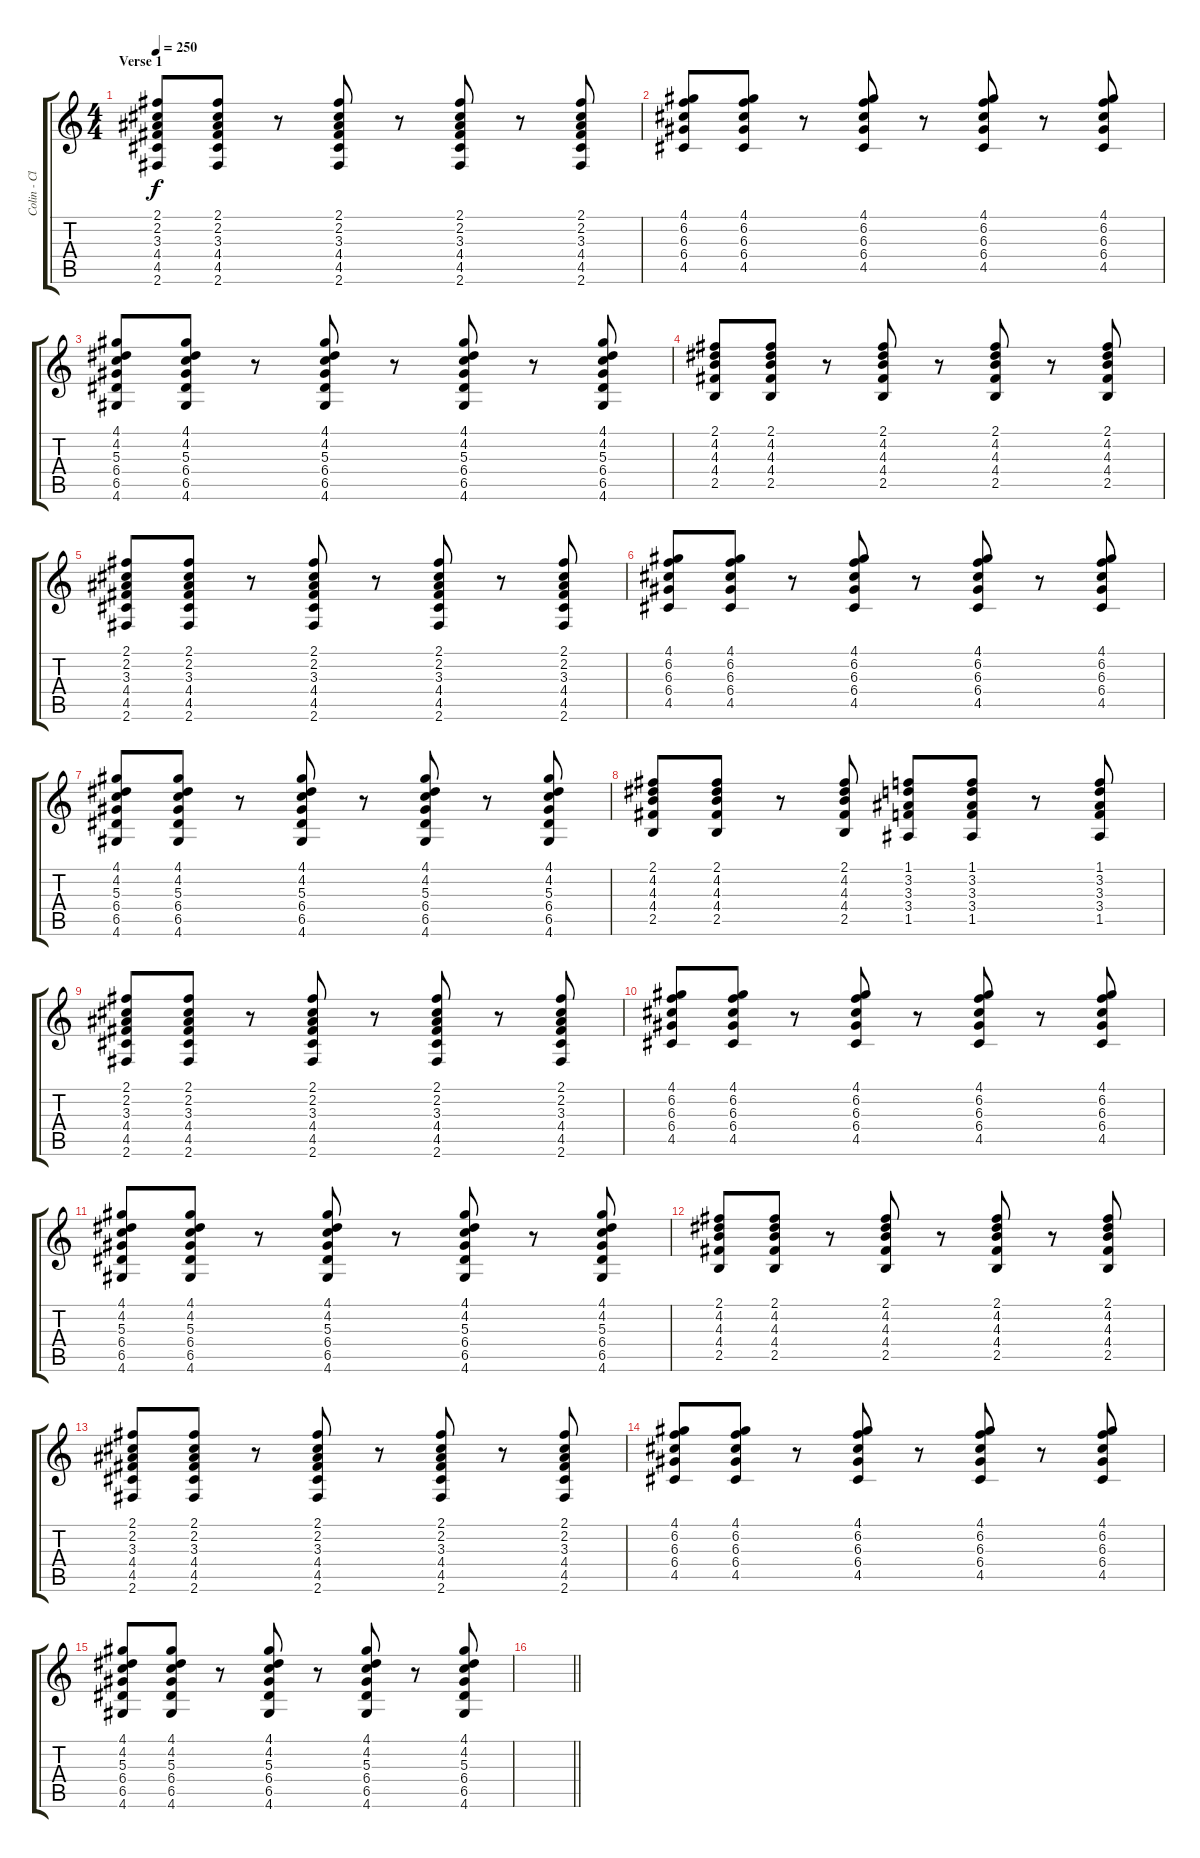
\track ("Colin - Clean Guitar" "Colin - Cl") {instrument electricguitarclean}
\staff {score tabs}
\tuning (E4 B3 G3 D3 A2 E2) {hide}
\ts (4 4)
\section ("" "Verse 1")
\tempo 250
\clef g2
\ks c
(2.1 2.2 3.3 4.4 4.5 2.6).8{dy f} (2.1 2.2 3.3 4.4 4.5 2.6).8 r.8 (2.1 2.2 3.3 4.4 4.5 2.6).8 r.8 (2.1 2.2 3.3 4.4 4.5 2.6).8 r.8 (2.1 2.2 3.3 4.4 4.5 2.6).8 |
(4.1 6.2 6.3 6.4 4.5).8 (4.1 6.2 6.3 6.4 4.5).8 r.8 (4.1 6.2 6.3 6.4 4.5).8 r.8 (4.1 6.2 6.3 6.4 4.5).8 r.8 (4.1 6.2 6.3 6.4 4.5).8 |
(4.1 4.2 5.3 6.4 6.5 4.6).8 (4.1 4.2 5.3 6.4 6.5 4.6).8 r.8 (4.1 4.2 5.3 6.4 6.5 4.6).8 r.8 (4.1 4.2 5.3 6.4 6.5 4.6).8 r.8 (4.1 4.2 5.3 6.4 6.5 4.6).8 |
(2.1 4.2 4.3 4.4 2.5).8 (2.1 4.2 4.3 4.4 2.5).8 r.8 (2.1 4.2 4.3 4.4 2.5).8 r.8 (2.1 4.2 4.3 4.4 2.5).8 r.8 (2.1 4.2 4.3 4.4 2.5).8 |
(2.1 2.2 3.3 4.4 4.5 2.6).8 (2.1 2.2 3.3 4.4 4.5 2.6).8 r.8 (2.1 2.2 3.3 4.4 4.5 2.6).8 r.8 (2.1 2.2 3.3 4.4 4.5 2.6).8 r.8 (2.1 2.2 3.3 4.4 4.5 2.6).8 |
(4.1 6.2 6.3 6.4 4.5).8 (4.1 6.2 6.3 6.4 4.5).8 r.8 (4.1 6.2 6.3 6.4 4.5).8 r.8 (4.1 6.2 6.3 6.4 4.5).8 r.8 (4.1 6.2 6.3 6.4 4.5).8 |
(4.1 4.2 5.3 6.4 6.5 4.6).8 (4.1 4.2 5.3 6.4 6.5 4.6).8 r.8 (4.1 4.2 5.3 6.4 6.5 4.6).8 r.8 (4.1 4.2 5.3 6.4 6.5 4.6).8 r.8 (4.1 4.2 5.3 6.4 6.5 4.6).8 |
(2.1 4.2 4.3 4.4 2.5).8 (2.1 4.2 4.3 4.4 2.5).8 r.8 (2.1 4.2 4.3 4.4 2.5).8 (1.1 3.2 3.3 3.4 1.5).8 (1.1 3.2 3.3 3.4 1.5).8 r.8 (1.1 3.2 3.3 3.4 1.5).8 |
(2.1 2.2 3.3 4.4 4.5 2.6).8 (2.1 2.2 3.3 4.4 4.5 2.6).8 r.8 (2.1 2.2 3.3 4.4 4.5 2.6).8 r.8 (2.1 2.2 3.3 4.4 4.5 2.6).8 r.8 (2.1 2.2 3.3 4.4 4.5 2.6).8 |
(4.1 6.2 6.3 6.4 4.5).8 (4.1 6.2 6.3 6.4 4.5).8 r.8 (4.1 6.2 6.3 6.4 4.5).8 r.8 (4.1 6.2 6.3 6.4 4.5).8 r.8 (4.1 6.2 6.3 6.4 4.5).8 |
(4.1 4.2 5.3 6.4 6.5 4.6).8 (4.1 4.2 5.3 6.4 6.5 4.6).8 r.8 (4.1 4.2 5.3 6.4 6.5 4.6).8 r.8 (4.1 4.2 5.3 6.4 6.5 4.6).8 r.8 (4.1 4.2 5.3 6.4 6.5 4.6).8 |
(2.1 4.2 4.3 4.4 2.5).8 (2.1 4.2 4.3 4.4 2.5).8 r.8 (2.1 4.2 4.3 4.4 2.5).8 r.8 (2.1 4.2 4.3 4.4 2.5).8 r.8 (2.1 4.2 4.3 4.4 2.5).8 |
(2.1 2.2 3.3 4.4 4.5 2.6).8 (2.1 2.2 3.3 4.4 4.5 2.6).8 r.8 (2.1 2.2 3.3 4.4 4.5 2.6).8 r.8 (2.1 2.2 3.3 4.4 4.5 2.6).8 r.8 (2.1 2.2 3.3 4.4 4.5 2.6).8 |
(4.1 6.2 6.3 6.4 4.5).8 (4.1 6.2 6.3 6.4 4.5).8 r.8 (4.1 6.2 6.3 6.4 4.5).8 r.8 (4.1 6.2 6.3 6.4 4.5).8 r.8 (4.1 6.2 6.3 6.4 4.5).8 |
(4.1 4.2 5.3 6.4 6.5 4.6).8 (4.1 4.2 5.3 6.4 6.5 4.6).8 r.8 (4.1 4.2 5.3 6.4 6.5 4.6).8 r.8 (4.1 4.2 5.3 6.4 6.5 4.6).8 r.8 (4.1 4.2 5.3 6.4 6.5 4.6).8 |
\barLineRight lightlight
